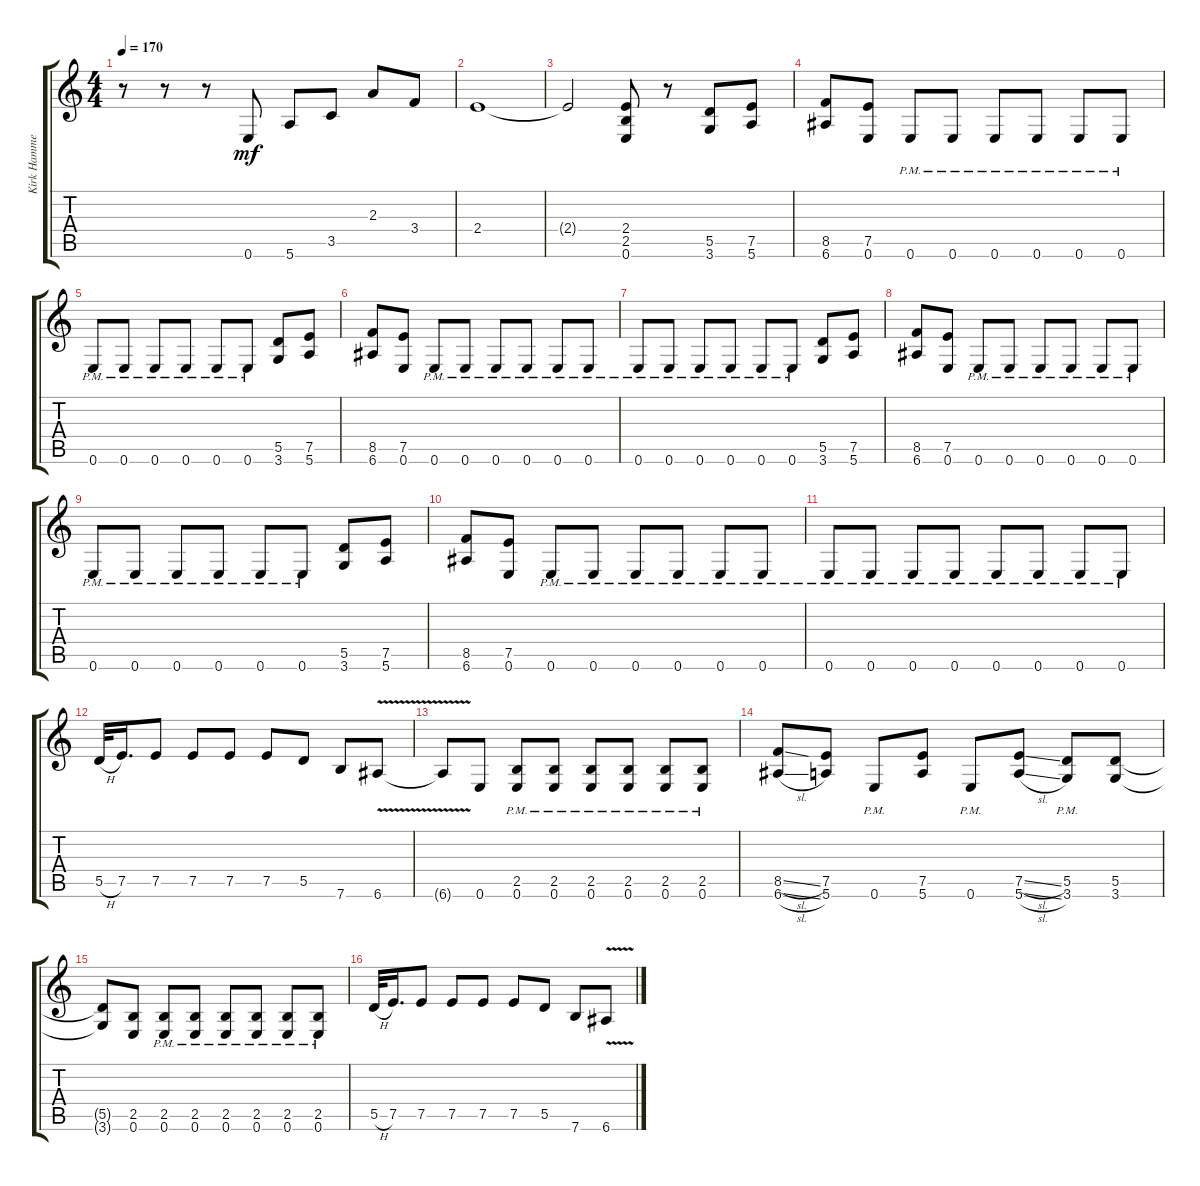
\track ("Kirk Hammett" "Kirk Hamme") {instrument distortionguitar}
\staff {score tabs}
\tuning (E4 B3 G3 D3 A2 E2) {hide}
\ts (4 4)
\tempo 170
\clef g2
\ks c
r.8{dy mf} r.8 r.8 0.6.8 5.6.8 3.5.8 2.3.8 3.4.8 |
2.4.1 |
2.4{t}.2 (2.4 2.5 0.6).8 r.8 (5.5 3.6).8 (7.5 5.6).8 |
(8.5 6.6).8 (7.5 0.6).8 0.6{pm}.8 0.6{pm}.8 0.6{pm}.8 0.6{pm}.8 0.6{pm}.8 0.6{pm}.8 |
0.6{pm}.8 0.6{pm}.8 0.6{pm}.8 0.6{pm}.8 0.6{pm}.8 0.6{pm}.8 (5.5 3.6).8 (7.5 5.6).8 |
(8.5 6.6).8 (7.5 0.6).8 0.6{pm}.8 0.6{pm}.8 0.6{pm}.8 0.6{pm}.8 0.6{pm}.8 0.6{pm}.8 |
0.6{pm}.8 0.6{pm}.8 0.6{pm}.8 0.6{pm}.8 0.6{pm}.8 0.6{pm}.8 (5.5 3.6).8 (7.5 5.6).8 |
(8.5 6.6).8 (7.5 0.6).8 0.6{pm}.8 0.6{pm}.8 0.6{pm}.8 0.6{pm}.8 0.6{pm}.8 0.6{pm}.8 |
0.6{pm}.8 0.6{pm}.8 0.6{pm}.8 0.6{pm}.8 0.6{pm}.8 0.6{pm}.8 (5.5 3.6).8 (7.5 5.6).8 |
(8.5 6.6).8 (7.5 0.6).8 0.6{pm}.8 0.6{pm}.8 0.6{pm}.8 0.6{pm}.8 0.6{pm}.8 0.6{pm}.8 |
0.6{pm}.8 0.6{pm}.8 0.6{pm}.8 0.6{pm}.8 0.6{pm}.8 0.6{pm}.8 0.6{pm}.8 0.6{pm}.8 |
5.5{h}.32 7.5.16{d} 7.5.8 7.5.8 7.5.8 7.5.8 5.5.8 7.6.8 6.6{v}.8 |
6.6{t}.8 0.6.8 (2.5{pm} 0.6{pm}).8 (2.5{pm} 0.6{pm}).8 (2.5{pm} 0.6{pm}).8 (2.5{pm} 0.6{pm}).8 (2.5{pm} 0.6{pm}).8 (2.5{pm} 0.6{pm}).8 |
(8.5{sl} 6.6{sl}).8 (7.5 5.6).8 0.6{pm}.8 (7.5 5.6).8 0.6{pm}.8 (7.5{sl} 5.6{sl}).8 (5.5 3.6{pm}).8 (5.5 3.6).8 |
(5.5{t} 3.6{t}).8 (2.5 0.6).8 (2.5{pm} 0.6{pm}).8 (2.5{pm} 0.6{pm}).8 (2.5{pm} 0.6{pm}).8 (2.5{pm} 0.6{pm}).8 (2.5{pm} 0.6{pm}).8 (2.5{pm} 0.6{pm}).8 |
5.5{h}.32 7.5.16{d} 7.5.8 7.5.8 7.5.8 7.5.8 5.5.8 7.6.8 6.6{v}.8
